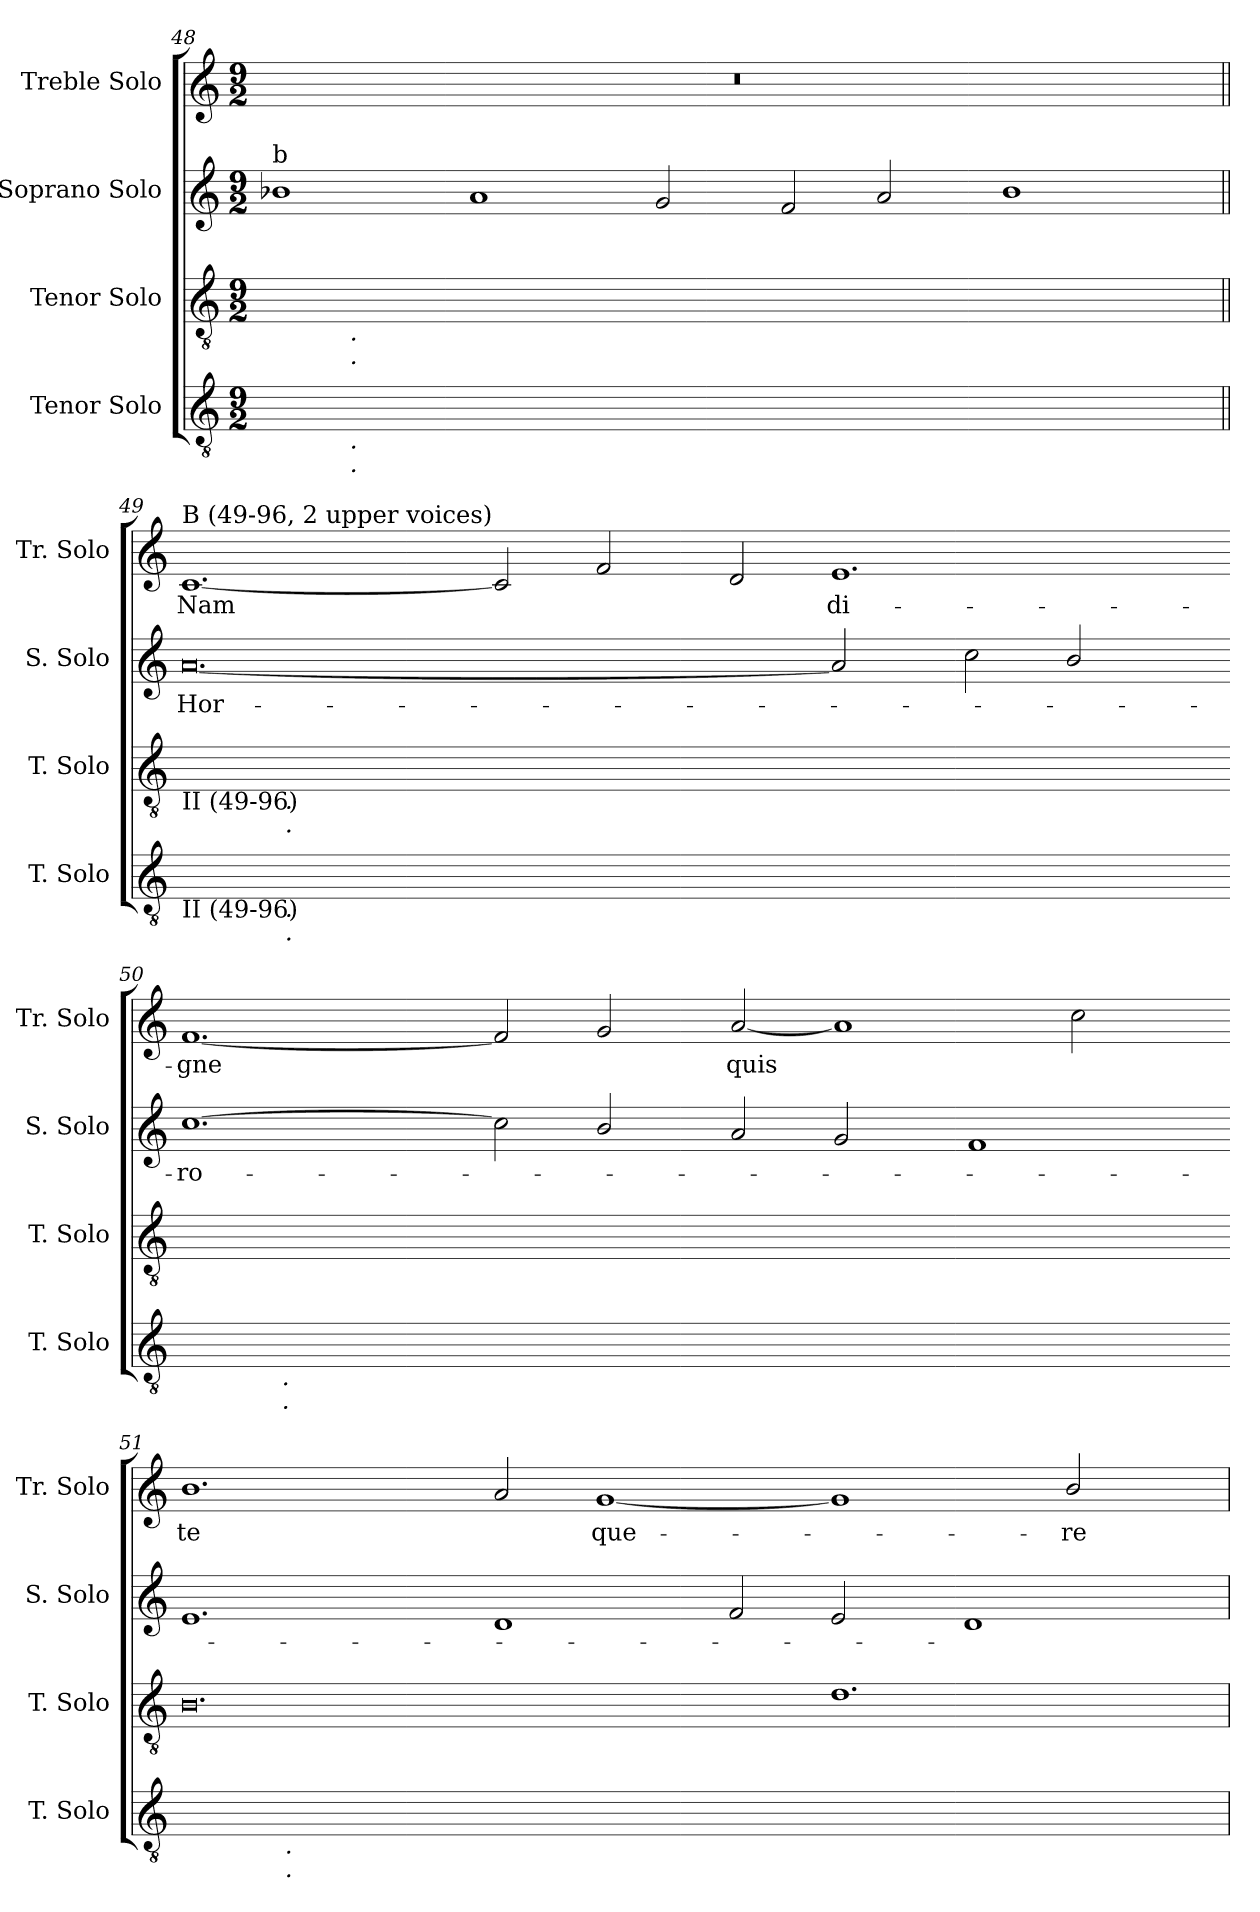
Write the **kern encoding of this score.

**kern	**kern	**kern	**text	**kern	**text
*part4	*part3	*part2	*part2	*part1	*part1
*staff4	*staff3	*staff2	*staff2	*staff1	*staff1
*I"Tenor Solo	*I"Tenor Solo	*I"Soprano Solo	*	*I"Treble Solo	*
*I'T. Solo	*I'T. Solo	*I'S. Solo	*	*I'Tr. Solo	*
*clefGv2	*clefGv2	*clefG2	*	*clefG2	*
*ITrd7c12	*ITrd7c12	*	*	*	*
*k[]	*k[]	*k[]	*	*k[]	*
*C:	*C:	*C:	*	*C:	*
*M9/2	*M9/2	*M9/2	*	*M9/2	*
=48	=48	=48	=48	=48	=48
!	!	!LO:TX:a:t=b	!	!	!
!	!	!	!	!LO:N:vis=1	!
*^	*^	*	*	*	*
0.DDiyy_<	4ryy	0.AAiyy_<	4ryy	1b-i	.	2%9r	.
.	64ryy	.	64ryy	.	.	.	.
.	512ryy	.	512ryy	.	.	.	.
!	!	!	!LO:TX:b:i:t=.	!	!	!	!
!	!	!	!LO:TX:b:i:t=.	!	!	!	!
!	!LO:TX:b:i:t=.	!	!	!	!	!	!
!	!LO:TX:b:i:t=.	!	!	!	!	!	!
.	1ryy	.	1ryy	.	.	.	.
.	.	.	.	1ai	.	.	.
.	1ryy	.	1ryy	.	.	.	.
.	.	.	.	2gi/	.	.	.
.	1ryy	.	1ryy	.	.	.	.
.	.	.	.	2fi/	.	.	.
1.DDiyy]	.	1.AAiyy]	.	2ai/	.	.	.
.	1ryy	.	1ryy	.	.	.	.
.	.	.	.	1b-i	.	.	.
.	8ryy	.	8ryy	.	.	.	.
.	16ryy	.	16ryy	.	.	.	.
.	32ryy	.	32ryy	.	.	.	.
.	128..ryy	.	128..ryy	.	.	.	.
!!LO:PB:g=z
=49||	=49||	=49||	=49||	=49||	=49||	=49||	=49||
!	!	!	!	!	!LO:LY:b:color=#000000	!	!
!	!	!	!	!	!	!LO:TX:a:t=B (49-96, 2 upper voices)	!
!	!	!LO:TX:b:t=II (49-96)	!	!	!	!	!
!LO:TX:b:t=II (49-96)	!	!	!	!	!	!	!
!	!	!	!	!	!	!	!LO:LY:b:color=#000000
[<0.AAiyy	4ryy	[>0.Ciyy	4ryy	[<0.ai	Hor-	[<1.ci	Nam
.	16ryy	.	16ryy	.	.	.	.
.	256.ryy	.	256.ryy	.	.	.	.
!	!	!	!LO:TX:b:i:t=.	!	!	!	!
!	!	!	!LO:TX:b:i:t=.	!	!	!	!
!	!LO:TX:b:i:t=.	!	!	!	!	!	!
!	!LO:TX:b:i:t=.	!	!	!	!	!	!
.	1ryy	.	1ryy	.	.	.	.
.	1ryy	.	1ryy	.	.	.	.
.	.	.	.	.	.	2ci/]	.
.	.	.	.	.	.	2fi/	.
.	1ryy	.	1ryy	.	.	.	.
.	.	.	.	.	.	2di/	.
!	!	!	!	!	!	!	!LO:LY:b:color=#000000
1.AAiyy]	.	1.Ciyy_>	.	2ai/]	.	1.ei	di-
.	1ryy	.	1ryy	.	.	.	.
.	.	.	.	2cci\	.	.	.
.	.	.	.	2bi/	.	.	.
.	8ryy	.	8ryy	.	.	.	.
.	32ryy	.	32ryy	.	.	.	.
.	64ryy	.	64ryy	.	.	.	.
.	128ryy	.	128ryy	.	.	.	.
.	512ryy	.	512ryy	.	.	.	.
*	*	*v	*v	*	*	*	*
=50-	=50-	=50-	=50-	=50-	=50-	=50-
*	*	*^	*	*	*	*
!	!	!	!	!	!LO:LY:b:color=#000000	!	!
*	*	*v	*v	*	*	*	*
*	*	*^	*	*	*	*
!	!	!	!	!	!	!	!LO:LY:b:color=#000000
*	*	*v	*v	*	*	*	*
[<0.FFiyy	4ryy	0.Ciyy_>	[>1.cci	-ro-	[<1.fi	-gne
.	16ryy	.	.	.	.	.
.	512ryy	.	.	.	.	.
!	!LO:TX:b:i:t=.	!	!	!	!	!
!	!LO:TX:b:i:t=.	!	!	!	!	!
.	1ryy	.	.	.	.	.
.	1ryy	.	.	.	.	.
.	.	.	2cci\]	.	2fi/]	.
.	.	.	2bi/	.	2gi/	.
.	1ryy	.	.	.	.	.
!	!	!	!	!	!	!LO:LY:b:color=#000000
.	.	.	2ai/	.	[<2ai/	quis
1.FFiyy]	.	1.Ciyy]	2gi/	.	1ai]	.
.	1ryy	.	.	.	.	.
.	.	.	1fi	.	.	.
.	.	.	.	.	2cci\	.
.	8ryy	.	.	.	.	.
.	32ryy	.	.	.	.	.
.	64...ryy	.	.	.	.	.
=51-	=51-	=51-	=51-	=51-	=51-	=51-
!	!	!	!	!	!	!LO:LY:b:color=#000000
[<0.GGiyy	4ryy	0.BBi	1.ei	.	1.bi	te
.	16ryy	.	.	.	.	.
.	256.ryy	.	.	.	.	.
!	!LO:TX:b:i:t=.	!	!	!	!	!
!	!LO:TX:b:i:t=.	!	!	!	!	!
.	1ryy	.	.	.	.	.
.	1ryy	.	.	.	.	.
.	.	.	1di	.	2ai/	.
!	!	!	!	!	!	!LO:LY:b:color=#000000
.	.	.	.	.	[<1gi	que-
.	1ryy	.	.	.	.	.
.	.	.	2fi/	.	.	.
1.GGiyy]	.	1.Di	2ei/	.	1gi]	.
.	1ryy	.	.	.	.	.
.	.	.	1di	.	.	.
!	!	!	!	!	!	!LO:LY:b:color=#000000
.	.	.	.	.	2bi/	-re-
.	8ryy	.	.	.	.	.
.	32ryy	.	.	.	.	.
.	64ryy	.	.	.	.	.
.	128ryy	.	.	.	.	.
.	512ryy	.	.	.	.	.
*v	*v	*	*	*	*	*
=	=	=	=	=	=
*-	*-	*-	*-	*-	*-
